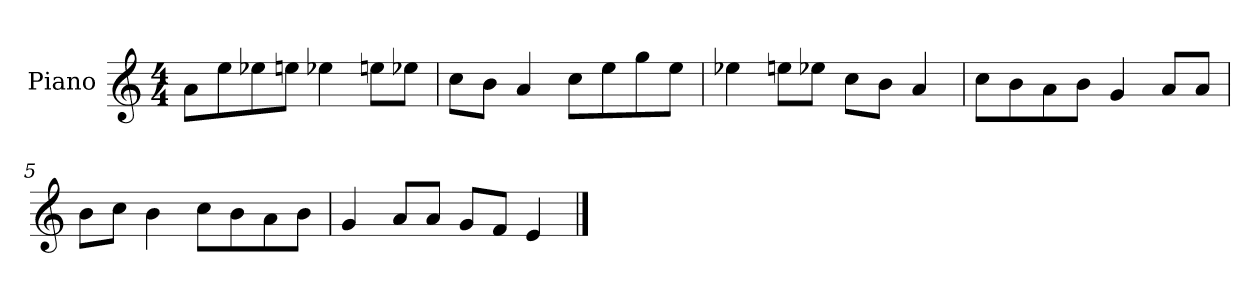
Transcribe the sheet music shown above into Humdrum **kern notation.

**kern
*part1
*staff1
*I"Piano
*I'P-no
*clefG2
*k[]
*M4/4
*MM90
=1
8a\L
8ee\
8ee-X\
8een\J
4ee-X\
8een\L
8ee-X\J
=2
8cc\L
8b\J
4a/
8cc\L
8ee\
8gg\
8ee\J
=3
4ee-X\
8een\L
8ee-X\J
8cc\L
8b\J
4a/
=4
8cc\L
8b\
8a\
8b\J
4g/
8a/L
8a/J
=5
8b\L
8cc\J
4b\
8cc\L
8b\
8a\
8b\J
!!LO:LB:g=z
=6
4g/
8a/L
8a/J
8g/L
8f/J
4e/
==
*-
